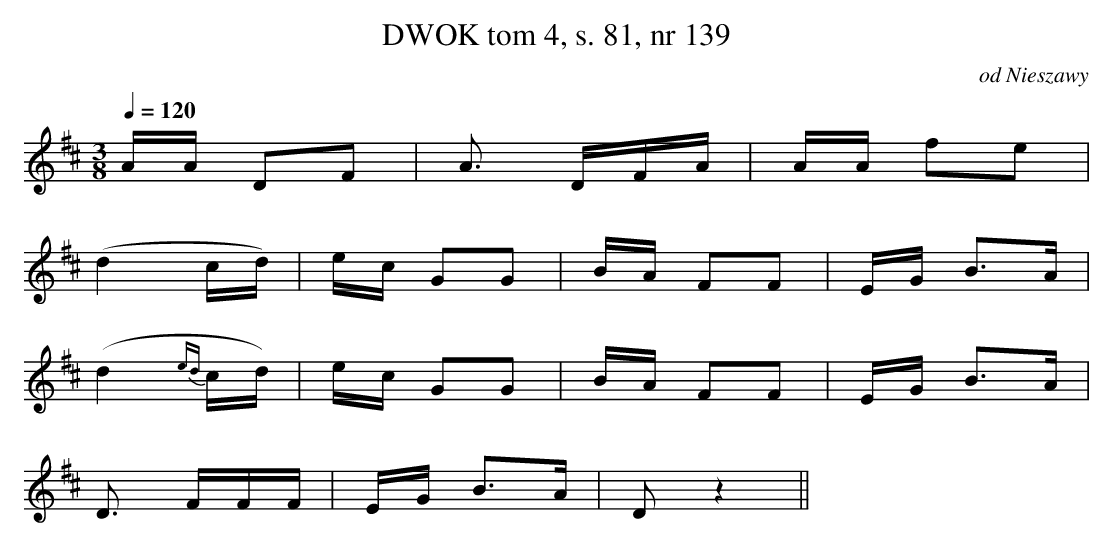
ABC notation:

X:1
T: DWOK tom 4, s. 81, nr 139
L:1/16
O:od Nieszawy
M:3/8
K:D
Q:1/4=120
AA D2F2|A3 DFA|AA f2e2|
(d4 cd)|ec G2G2|BA F2F2|EG B3A|
(d4 {ed}cd)|ec G2G2|BA F2F2|EG B3A|
D3 FFF|EG B3A|D2 z4||
